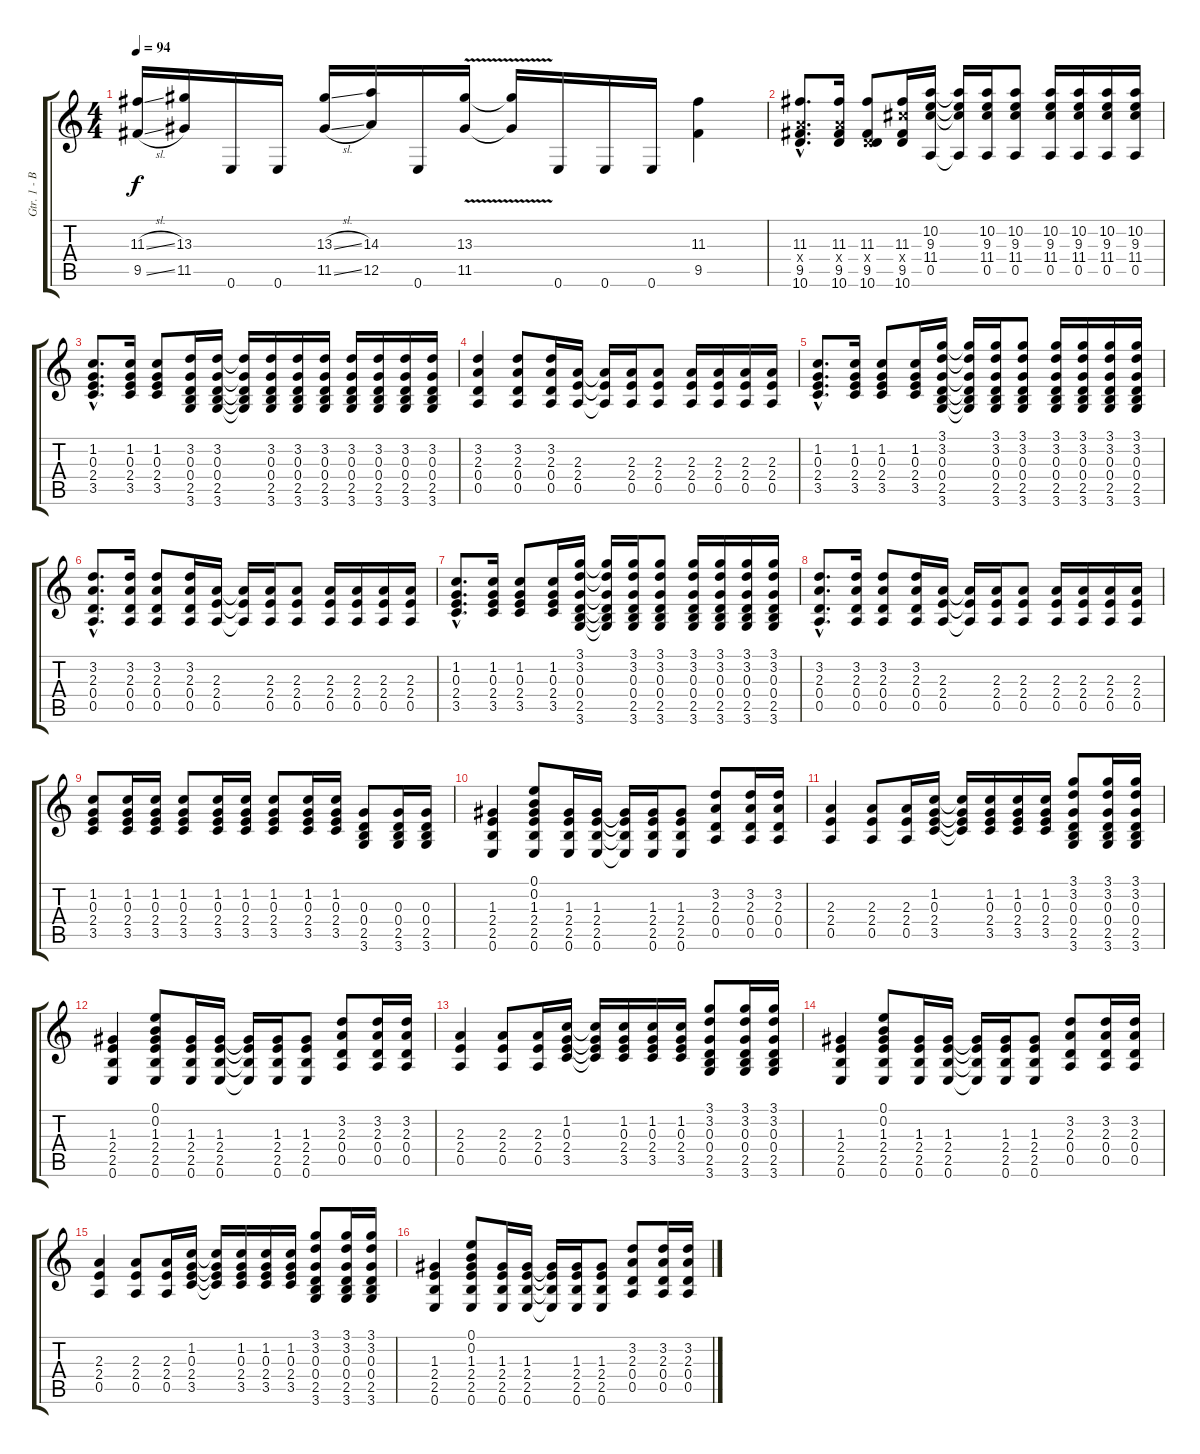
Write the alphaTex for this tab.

\track ("Gtr. 1 - Billy" "Gtr. 1 - B") {instrument overdrivenguitar}
\staff {score tabs}
\tuning (E4 B3 G3 D3 A2 E2) {hide}
\ts (4 4)
\tempo 94
\clef g2
\ks c
(11.3{sl} 9.5{sl}).16{dy f} (13.3 11.5).16 0.6.16 0.6.16 (13.3{sl} 11.5{sl}).16 (14.3 12.5).16 0.6.16 (13.3{v} 11.5{v}).16 (13.3{t} 11.5{t}).16 0.6.16 0.6.16 0.6.16 (11.3 9.5).4 |
(11.3{hac} 7.4{hac x} 9.5{hac} 10.6{hac}).8{d} (11.3 7.4{x} 9.5 10.6).16 (11.3 0.4{x} 9.5 10.6).8 (11.3 11.4{x} 9.5 10.6).16 (10.2 9.3 11.4 0.5).16 (10.2{t} 9.3{t} 11.4{t} 0.5{t}).16 (10.2 9.3 11.4 0.5).16 (10.2 9.3 11.4 0.5).8 (10.2 9.3 11.4 0.5).16 (10.2 9.3 11.4 0.5).16 (10.2 9.3 11.4 0.5).16 (10.2 9.3 11.4 0.5).16 |
(1.2{hac} 0.3{hac} 2.4{hac} 3.5{hac}).8{d} (1.2 0.3 2.4 3.5).16 (1.2 0.3 2.4 3.5).8 (3.2 0.3 0.4 2.5 3.6).16 (3.2 0.3 0.4 2.5 3.6).16 (3.2{t} 0.3{t} 0.4{t} 2.5{t} 3.6{t}).16 (3.2 0.3 0.4 2.5 3.6).16 (3.2 0.3 0.4 2.5 3.6).16 (3.2 0.3 0.4 2.5 3.6).16 (3.2 0.3 0.4 2.5 3.6).16 (3.2 0.3 0.4 2.5 3.6).16 (3.2 0.3 0.4 2.5 3.6).16 (3.2 0.3 0.4 2.5 3.6).16 |
(3.2 2.3 0.4 0.5).4 (3.2 2.3 0.4 0.5).8 (3.2 2.3 0.4 0.5).16 (2.3 2.4 0.5).16 (2.3{t} 2.4{t} 0.5{t}).16 (2.3 2.4 0.5).16 (2.3 2.4 0.5).8 (2.3 2.4 0.5).16 (2.3 2.4 0.5).16 (2.3 2.4 0.5).16 (2.3 2.4 0.5).16 |
(1.2{hac} 0.3{hac} 2.4{hac} 3.5{hac}).8{d} (1.2 0.3 2.4 3.5).16 (1.2 0.3 2.4 3.5).8 (1.2 0.3 2.4 3.5).16 (3.1 3.2 0.3 0.4 2.5 3.6).16 (3.1{t} 3.2{t} 0.3{t} 0.4{t} 2.5{t} 3.6{t}).16 (3.1 3.2 0.3 0.4 2.5 3.6).16 (3.1 3.2 0.3 0.4 2.5 3.6).8 (3.1 3.2 0.3 0.4 2.5 3.6).16 (3.1 3.2 0.3 0.4 2.5 3.6).16 (3.1 3.2 0.3 0.4 2.5 3.6).16 (3.1 3.2 0.3 0.4 2.5 3.6).16 |
(3.2{hac} 2.3{hac} 0.4{hac} 0.5{hac}).8{d} (3.2 2.3 0.4 0.5).16 (3.2 2.3 0.4 0.5).8 (3.2 2.3 0.4 0.5).16 (2.3 2.4 0.5).16 (2.3{t} 2.4{t} 0.5{t}).16 (2.3 2.4 0.5).16 (2.3 2.4 0.5).8 (2.3 2.4 0.5).16 (2.3 2.4 0.5).16 (2.3 2.4 0.5).16 (2.3 2.4 0.5).16 |
(1.2{hac} 0.3{hac} 2.4{hac} 3.5{hac}).8{d} (1.2 0.3 2.4 3.5).16 (1.2 0.3 2.4 3.5).8 (1.2 0.3 2.4 3.5).16 (3.1 3.2 0.3 0.4 2.5 3.6).16 (3.1{t} 3.2{t} 0.3{t} 0.4{t} 2.5{t} 3.6{t}).16 (3.1 3.2 0.3 0.4 2.5 3.6).16 (3.1 3.2 0.3 0.4 2.5 3.6).8 (3.1 3.2 0.3 0.4 2.5 3.6).16 (3.1 3.2 0.3 0.4 2.5 3.6).16 (3.1 3.2 0.3 0.4 2.5 3.6).16 (3.1 3.2 0.3 0.4 2.5 3.6).16 |
(3.2{hac} 2.3{hac} 0.4{hac} 0.5{hac}).8{d} (3.2 2.3 0.4 0.5).16 (3.2 2.3 0.4 0.5).8 (3.2 2.3 0.4 0.5).16 (2.3 2.4 0.5).16 (2.3{t} 2.4{t} 0.5{t}).16 (2.3 2.4 0.5).16 (2.3 2.4 0.5).8 (2.3 2.4 0.5).16 (2.3 2.4 0.5).16 (2.3 2.4 0.5).16 (2.3 2.4 0.5).16 |
(1.2 0.3 2.4 3.5).8 (1.2 0.3 2.4 3.5).16 (1.2 0.3 2.4 3.5).16 (1.2 0.3 2.4 3.5).8 (1.2 0.3 2.4 3.5).16 (1.2 0.3 2.4 3.5).16 (1.2 0.3 2.4 3.5).8 (1.2 0.3 2.4 3.5).16 (1.2 0.3 2.4 3.5).16 (0.3 0.4 2.5 3.6).8 (0.3 0.4 2.5 3.6).16 (0.3 0.4 2.5 3.6).16 |
(1.3 2.4 2.5 0.6).4 (0.1 0.2 1.3 2.4 2.5 0.6).8 (1.3 2.4 2.5 0.6).16 (1.3 2.4 2.5 0.6).16 (1.3{t} 2.4{t} 2.5{t} 0.6{t}).16 (1.3 2.4 2.5 0.6).16 (1.3 2.4 2.5 0.6).8 (3.2 2.3 0.4 0.5).8 (3.2 2.3 0.4 0.5).16 (3.2 2.3 0.4 0.5).16 |
(2.3 2.4 0.5).4 (2.3 2.4 0.5).8 (2.3 2.4 0.5).16 (1.2 0.3 2.4 3.5).16 (1.2{t} 0.3{t} 2.4{t} 3.5{t}).16 (1.2 0.3 2.4 3.5).16 (1.2 0.3 2.4 3.5).16 (1.2 0.3 2.4 3.5).16 (3.1 3.2 0.3 0.4 2.5 3.6).8 (3.1 3.2 0.3 0.4 2.5 3.6).16 (3.1 3.2 0.3 0.4 2.5 3.6).16 |
(1.3 2.4 2.5 0.6).4 (0.1 0.2 1.3 2.4 2.5 0.6).8 (1.3 2.4 2.5 0.6).16 (1.3 2.4 2.5 0.6).16 (1.3{t} 2.4{t} 2.5{t} 0.6{t}).16 (1.3 2.4 2.5 0.6).16 (1.3 2.4 2.5 0.6).8 (3.2 2.3 0.4 0.5).8 (3.2 2.3 0.4 0.5).16 (3.2 2.3 0.4 0.5).16 |
(2.3 2.4 0.5).4 (2.3 2.4 0.5).8 (2.3 2.4 0.5).16 (1.2 0.3 2.4 3.5).16 (1.2{t} 0.3{t} 2.4{t} 3.5{t}).16 (1.2 0.3 2.4 3.5).16 (1.2 0.3 2.4 3.5).16 (1.2 0.3 2.4 3.5).16 (3.1 3.2 0.3 0.4 2.5 3.6).8 (3.1 3.2 0.3 0.4 2.5 3.6).16 (3.1 3.2 0.3 0.4 2.5 3.6).16 |
(1.3 2.4 2.5 0.6).4 (0.1 0.2 1.3 2.4 2.5 0.6).8 (1.3 2.4 2.5 0.6).16 (1.3 2.4 2.5 0.6).16 (1.3{t} 2.4{t} 2.5{t} 0.6{t}).16 (1.3 2.4 2.5 0.6).16 (1.3 2.4 2.5 0.6).8 (3.2 2.3 0.4 0.5).8 (3.2 2.3 0.4 0.5).16 (3.2 2.3 0.4 0.5).16 |
(2.3 2.4 0.5).4 (2.3 2.4 0.5).8 (2.3 2.4 0.5).16 (1.2 0.3 2.4 3.5).16 (1.2{t} 0.3{t} 2.4{t} 3.5{t}).16 (1.2 0.3 2.4 3.5).16 (1.2 0.3 2.4 3.5).16 (1.2 0.3 2.4 3.5).16 (3.1 3.2 0.3 0.4 2.5 3.6).8 (3.1 3.2 0.3 0.4 2.5 3.6).16 (3.1 3.2 0.3 0.4 2.5 3.6).16 |
(1.3 2.4 2.5 0.6).4 (0.1 0.2 1.3 2.4 2.5 0.6).8 (1.3 2.4 2.5 0.6).16 (1.3 2.4 2.5 0.6).16 (1.3{t} 2.4{t} 2.5{t} 0.6{t}).16 (1.3 2.4 2.5 0.6).16 (1.3 2.4 2.5 0.6).8 (3.2 2.3 0.4 0.5).8 (3.2 2.3 0.4 0.5).16 (3.2 2.3 0.4 0.5).16
